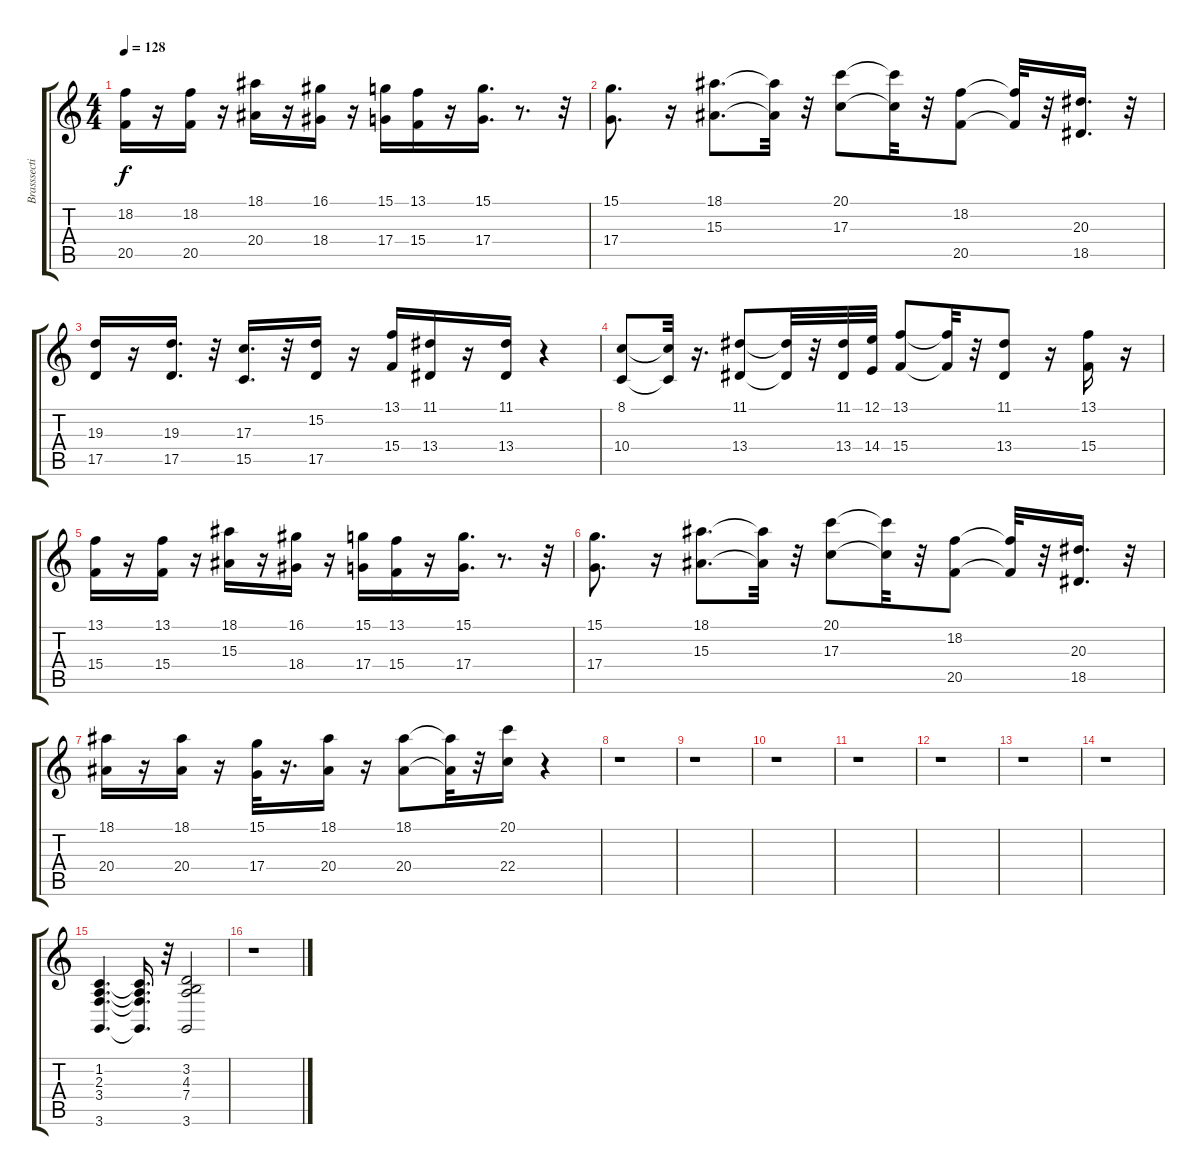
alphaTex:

\track ("Brasssection" "Brasssecti") {instrument brasssection}
\staff {score tabs}
\tuning (E4 B3 G3 D3 A2 E2) {hide}
\ts (4 4)
\tempo 128
\clef g2
\ks c
(18.2 20.5).16{dy f} r.16 (18.2 20.5).16 r.16 (18.1 20.4).16 r.16 (16.1 18.4).16 r.16 (15.1 17.4).16 (13.1 15.4).16 r.16 (15.1 17.4).16{d} r.8{d} r.32 |
(15.1 17.4).8{d} r.16 (18.1 15.3).8{d} (18.1{t} 15.3{t}).32 r.32 (20.1 17.3).8 (20.1{t} 17.3{t}).32 r.32 (18.2 20.5).8 (18.2{t} 20.5{t}).32 r.32 (20.3 18.5).16{d} r.32 |
(19.3 17.5).16 r.16 (19.3 17.5).16{d} r.32 (17.3 15.5).16{d} r.32 (15.2 17.5).16 r.16 (13.1 15.4).16 (11.1 13.4).16 r.16 (11.1 13.4).16 r.4 |
(8.1 10.4).8 (8.1{t} 10.4{t}).32 r.16{d} (11.1 13.4).8 (11.1{t} 13.4{t}).32 r.32 (11.1 13.4).32 (12.1 14.4).32 (13.1 15.4).8 (13.1{t} 15.4{t}).32 r.32 (11.1 13.4).8 r.16 (13.1 15.4).16 r.16 |
(13.1 15.4).16 r.16 (13.1 15.4).16 r.16 (18.1 15.3).16 r.16 (16.1 18.4).16 r.16 (15.1 17.4).16 (13.1 15.4).16 r.16 (15.1 17.4).16{d} r.8{d} r.32 |
(15.1 17.4).8{d} r.16 (18.1 15.3).8{d} (18.1{t} 15.3{t}).32 r.32 (20.1 17.3).8 (20.1{t} 17.3{t}).32 r.32 (18.2 20.5).8 (18.2{t} 20.5{t}).32 r.32 (20.3 18.5).16{d} r.32 |
(18.1 20.4).16 r.16 (18.1 20.4).16 r.16 (15.1 17.4).32 r.16{d} (18.1 20.4).16 r.16 (18.1 20.4).8 (18.1{t} 20.4{t}).32 r.32 (20.1 22.4).16 r.4 |
r.1 |
r.1 |
r.1 |
r.1 |
r.1 |
r.1 |
r.1 |
(1.2 2.3 3.4 3.6).4{d volume 14 balance 8 instrument synthbrass2} (1.2{t} 2.3{t} 3.4{t} 3.6{t}).16{d} r.32 (3.2 4.3 7.4 3.6).2 |
r.1
